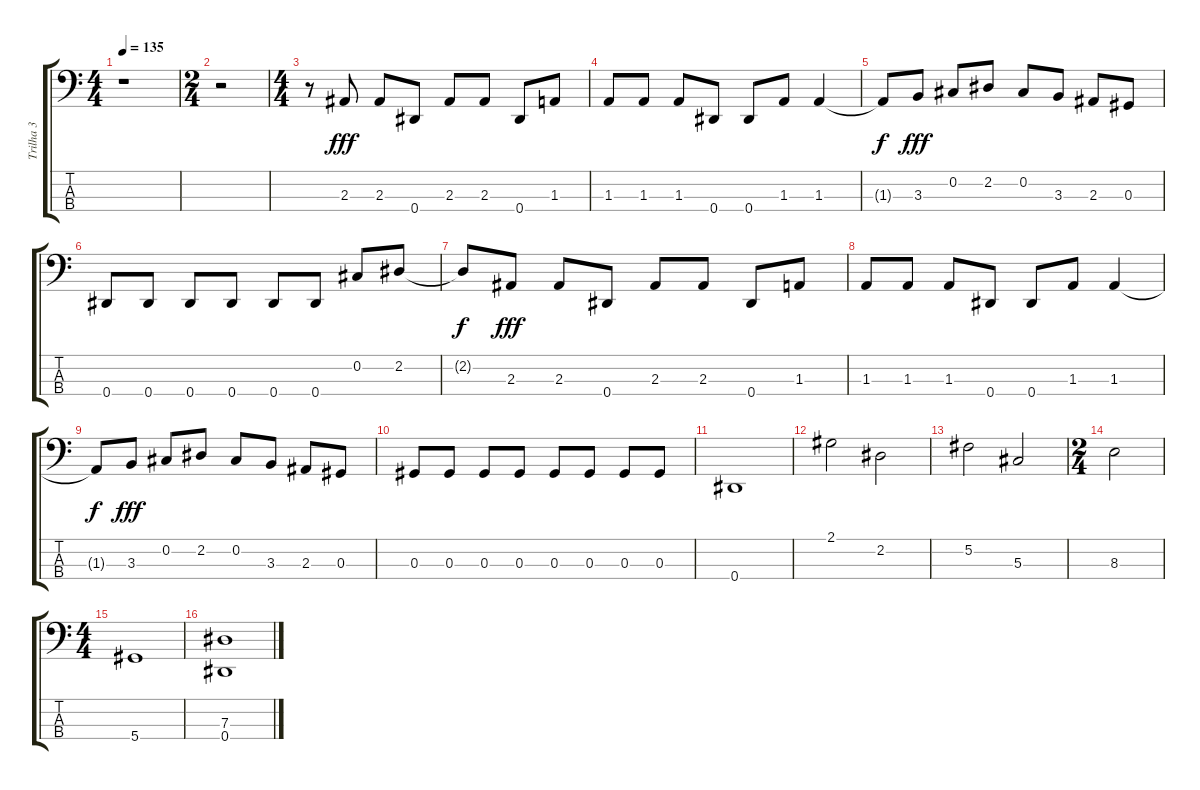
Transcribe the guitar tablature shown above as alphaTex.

\track ("Trilha 3" "Trilha 3") {instrument electricbasspick}
\staff {score tabs}
\tuning (Gb2 Db2 Ab1 Eb1) {hide}
\ts (4 4)
\tempo 135
\clef f4
\ks c
r.1{dy f} |
\ts (2 4)
r.2 |
\ts (4 4)
r.8 2.3.8{dy fff} 2.3.8 0.4.8 2.3.8 2.3.8 0.4.8 1.3.8 |
1.3.8 1.3.8 1.3.8 0.4.8 0.4.8 1.3.8 1.3.4 |
1.3{t}.8{dy f} 3.3.8{dy fff} 0.2.8 2.2.8 0.2.8 3.3.8 2.3.8 0.3.8 |
0.4.8 0.4.8 0.4.8 0.4.8 0.4.8 0.4.8 0.2.8 2.2.8 |
2.2{t}.8{dy f} 2.3.8{dy fff} 2.3.8 0.4.8 2.3.8 2.3.8 0.4.8 1.3.8 |
1.3.8 1.3.8 1.3.8 0.4.8 0.4.8 1.3.8 1.3.4 |
1.3{t}.8{dy f} 3.3.8{dy fff} 0.2.8 2.2.8 0.2.8 3.3.8 2.3.8 0.3.8 |
0.3.8 0.3.8 0.3.8 0.3.8 0.3.8 0.3.8 0.3.8 0.3.8 |
0.4.1 |
2.1.2 2.2.2 |
5.2.2 5.3.2 |
\ts (2 4)
8.3.2 |
\ts (4 4)
5.4.1 |
(7.3 0.4).1
